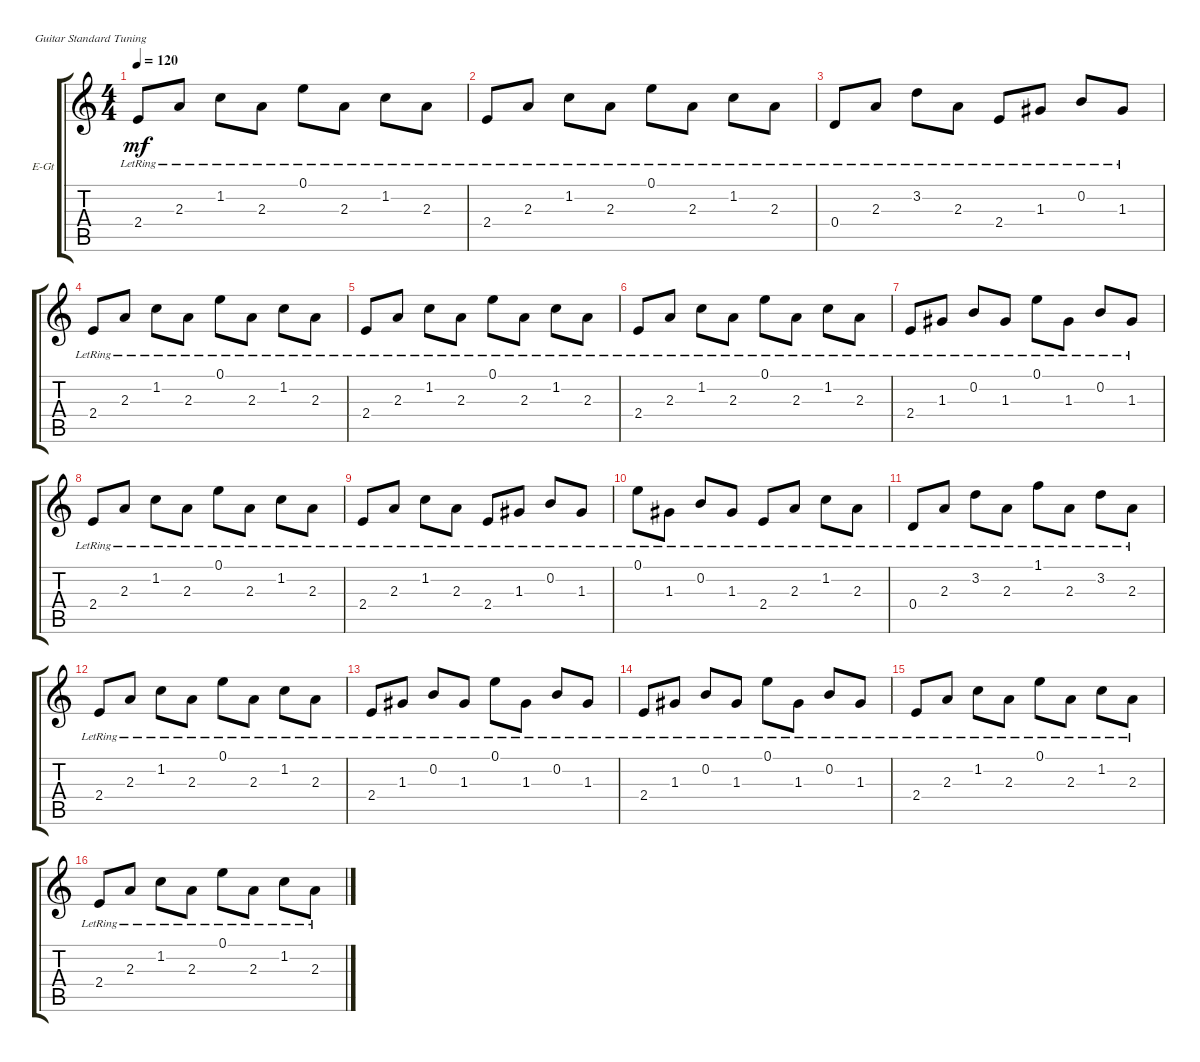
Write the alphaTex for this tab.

\defaultSystemsLayout 4
\bracketExtendMode groupsimilarinstruments
\firstSystemTrackNameOrientation horizontal
\otherSystemsTrackNameOrientation horizontal
\track ("Rythm" "E-Gt") {instrument electricguitarclean}
\staff {score tabs}
\tuning (E4 B3 G3 D3 A2 E2)
\ts (4 4)
\tempo 120
\clef g2
\scale
0.411701
\ks c
2.4{lr}.8{dy mf instrument electricguitarclean} 2.3{lr}.8 1.2{lr}.8 2.3{lr}.8 0.1{lr}.8 2.3{lr}.8 1.2{lr}.8 2.3{lr}.8 |
\scale
0.387989 2.4{lr}.8 2.3{lr}.8 1.2{lr}.8 2.3{lr}.8 0.1{lr}.8 2.3{lr}.8 1.2{lr}.8 2.3{lr}.8 |
\scale
0.256303 0.4{lr}.8 2.3{lr}.8 3.2{lr}.8 2.3{lr}.8 2.4{lr}.8 1.3{lr}.8 0.2{lr}.8 1.3{lr}.8 |
\scale
0.285047 2.4{lr}.8 2.3{lr}.8 1.2{lr}.8 2.3{lr}.8 0.1{lr}.8 2.3{lr}.8 1.2{lr}.8 2.3{lr}.8 |
\scale
0.285047 2.4{lr}.8 2.3{lr}.8 1.2{lr}.8 2.3{lr}.8 0.1{lr}.8 2.3{lr}.8 1.2{lr}.8 2.3{lr}.8 |
\scale
0.429907
\ks aminor
2.4{lr}.8 2.3{lr}.8 1.2{lr}.8 2.3{lr}.8 0.1{lr}.8 2.3{lr}.8 1.2{lr}.8 2.3{lr}.8 |
\scale
0.333333 2.4{lr}.8 1.3{lr}.8 0.2{lr}.8 1.3{lr}.8 0.1{lr}.8 1.3{lr}.8 0.2{lr}.8 1.3{lr}.8 |
\scale
0.333333 2.4{lr}.8 2.3{lr}.8 1.2{lr}.8 2.3{lr}.8 0.1{lr}.8 2.3{lr}.8 1.2{lr}.8 2.3{lr}.8 |
\scale
0.333333 2.4{lr}.8 2.3{lr}.8 1.2{lr}.8 2.3{lr}.8 2.4{lr}.8 1.3{lr}.8 0.2{lr}.8 1.3{lr}.8 |
\scale
0.333333 0.1{lr}.8 1.3{lr}.8 0.2{lr}.8 1.3{lr}.8 2.4{lr}.8 2.3{lr}.8 1.2{lr}.8 2.3{lr}.8 |
\scale
0.333333 0.4{lr}.8 2.3{lr}.8 3.2{lr}.8 2.3{lr}.8 1.1{lr}.8 2.3{lr}.8 3.2{lr}.8 2.3{lr}.8 |
\scale
0.333333 2.4{lr}.8 2.3{lr}.8 1.2{lr}.8 2.3{lr}.8 0.1{lr}.8 2.3{lr}.8 1.2{lr}.8 2.3{lr}.8 |
\scale
0.333333 2.4{lr}.8 1.3{lr}.8 0.2{lr}.8 1.3{lr}.8 0.1{lr}.8 1.3{lr}.8 0.2{lr}.8 1.3{lr}.8 |
\scale
0.333333 2.4{lr}.8 1.3{lr}.8 0.2{lr}.8 1.3{lr}.8 0.1{lr}.8 1.3{lr}.8 0.2{lr}.8 1.3{lr}.8 |
\scale
0.333333 2.4{lr}.8 2.3{lr}.8 1.2{lr}.8 2.3{lr}.8 0.1{lr}.8 2.3{lr}.8 1.2{lr}.8 2.3{lr}.8 |
\scale
0.333333 2.4{lr}.8 2.3{lr}.8 1.2{lr}.8 2.3{lr}.8 0.1{lr}.8 2.3{lr}.8 1.2{lr}.8 2.3{lr}.8
